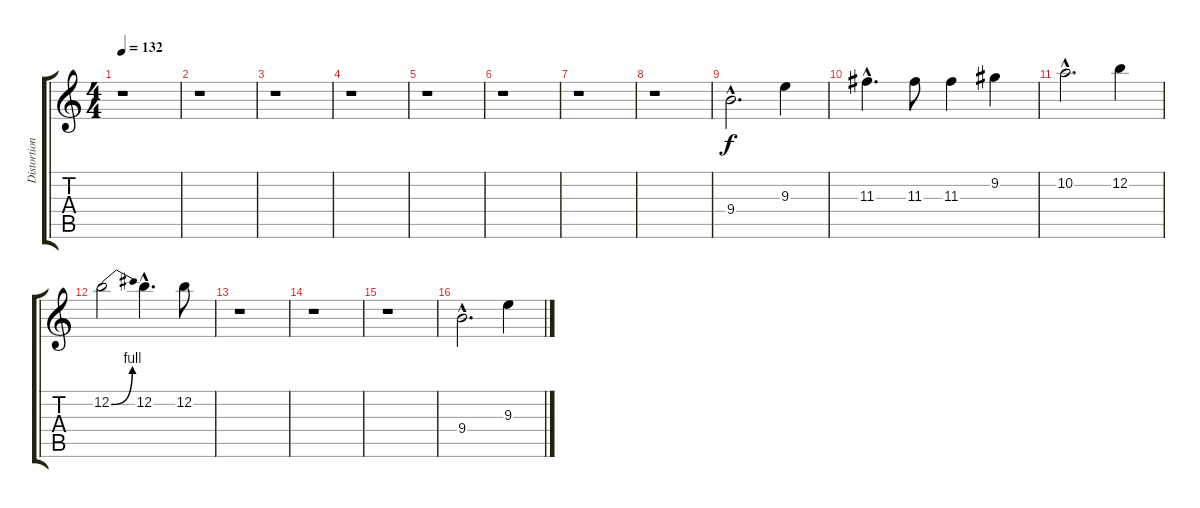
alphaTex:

\track ("Distortion Guitar" "Distortion") {instrument distortionguitar}
\staff {score tabs}
\tuning (E4 B3 G3 D3 A2 E2) {hide}
\ts (4 4)
\tempo 132
\clef g2
\ks c
r.1{dy f} |
r.1 |
r.1 |
r.1 |
r.1 |
r.1 |
r.1 |
r.1 |
9.4{hac}.2{d} 9.3.4 |
11.3{hac}.4{d} 11.3.8 11.3.4 9.2.4 |
10.2{hac}.2{d} 12.2.4 |
12.2{be (bend 0 0 60 4)}.2 12.2{hac}.4{d} 12.2.8 |
r.1 |
r.1 |
r.1 |
9.4{hac}.2{d} 9.3.4
